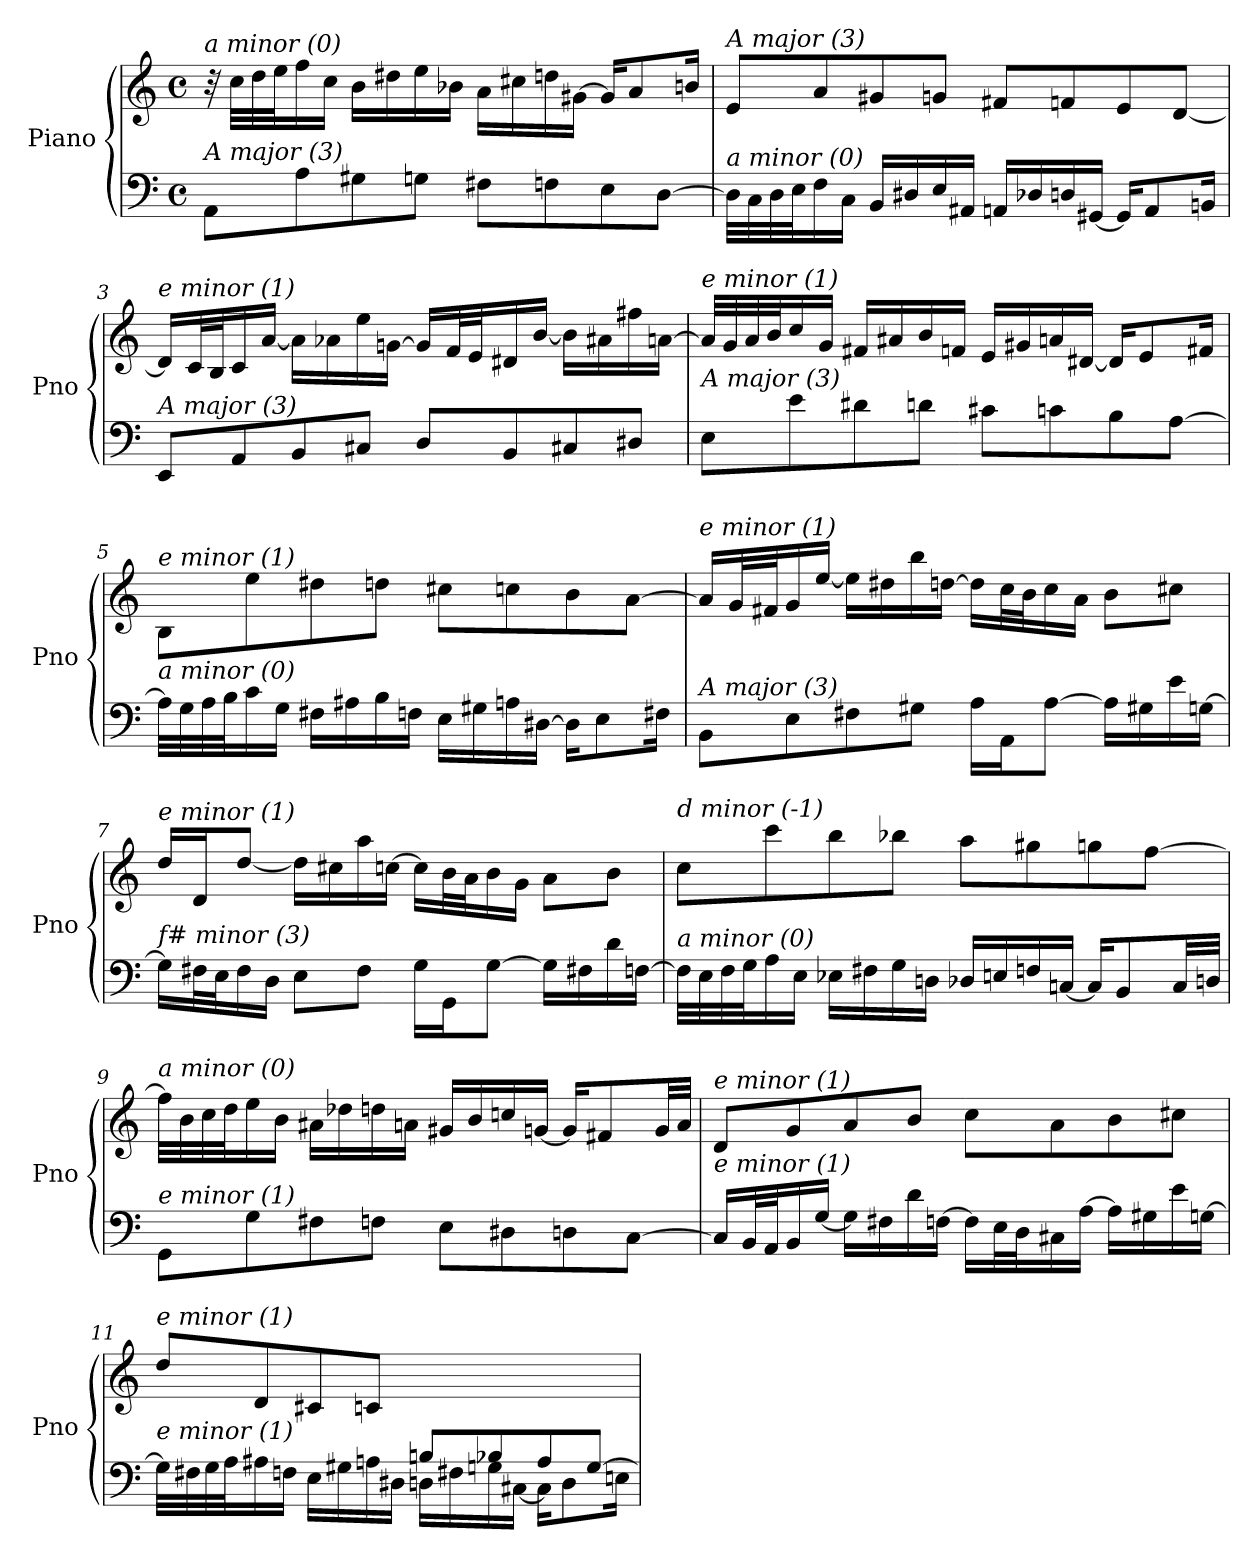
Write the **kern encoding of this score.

**kern	**kern
*part1	*part1
*staff2	*staff1
*I"Piano	*
*I'Pno	*
*clefF4	*clefG2
*k[]	*k[]
*M4/4	*M4/4
*met(c)	*met(c)
=1	=1
!	!LO:TX:i:t=a minor (0)
!LO:TX:i:t=A major (3)	!
8AA/L	32r
.	32cc\LLL
.	32dd\
.	32ee\J
8A\	16ff\
.	16cc\JJ
8G#X\	16b\LL
.	16dd#X\
8Gn\J	16ee\
.	16b-X\JJ
8F#X\L	16a\LL
.	16cc#X\
8Fn\	16ddn\
.	[16g#X\JJ
8E\	16g#/KL]
.	8a/
[8D\J	.
.	16bn/Jk
=2	=2
!	!LO:TX:i:t=A major (3)
!LO:TX:i:t=a minor (0)	!
32D\LLL]	8e/L
32C\	.
32D\	.
32E\J	.
16F\	8a/
16C\JJ	.
16BB/LL	8g#X/
16D#X/	.
16E/	8gn/J
16AA#Xi/JJ	.
16AA/LL	8f#X/L
16D-Xi/	.
16Dn/	8fn/
[16GG#X/JJ	.
16GG#/KL]	8e/
8AA/	.
.	[8d/J
16BBn/Jk	.
!!LO:LB:g=z
=3	=3
!	!LO:TX:i:t=e minor (1)
!LO:TX:i:t=A major (3)	!
8EE/L	16d/LL]
.	32c/L
.	32B/J
8AA/	16c/
.	[16a/JJ
8BB/	16a\LL]
.	16a-Xi\
8C#X/J	16ee\
.	[16gn\JJ
8D/L	16g/LL]
.	32f/L
.	32e/J
8BB/	16d#X/
.	[16b/JJ
8C#X/	16b\LL]
.	16a#X\
8D#Xj/J	16ff#X\
.	[16an\JJ
=4	=4
!	!LO:TX:i:t=e minor (1)
!LO:TX:i:t=A major (3)	!
8E\L	32a/LLL]
.	32g/
.	32a/
.	32b/J
8e\	16cc/
.	16g/JJ
8d#X\	16f#X/LL
.	16a#X/
8dn\J	16b/
.	16fn/JJ
8c#X\L	16e/LL
.	16g#X/
8cn\	16an/
.	[16d#X/JJ
8B\	16d#/KL]
.	8e/
[8A\J	.
.	16f#X/Jk
!!LO:LB:g=z
=5	=5
!	!LO:TX:i:t=e minor (1)
!LO:TX:i:t=a minor (0)	!
32A\LLL]	8B/L
32G\	.
32A\	.
32B\J	.
16c\	8ee\
16G\JJ	.
16F#X\LL	8dd#X\
16A#X\	.
16B\	8ddn\J
16Fn\JJ	.
16E\LL	8cc#X\L
16G#X\	.
16An\	8ccn\
[16D#X\JJ	.
16D#\KL]	8b\
8E\	.
.	[8a\J
16F#X\Jk	.
=6	=6
!	!LO:TX:i:t=e minor (1)
!LO:TX:i:t=A major (3)	!
8BB\L	16a/LL]
.	32g/L
.	32f#X/J
8E\	16g/
.	[16ee/JJ
8F#X\	16ee\LL]
.	16dd#X\
8G#X\J	16bb\
.	[16ddn\JJ
16A\LL	16dd\LL]
16AA\J	32cc\L
.	32b\J
[8A\J	16cc\
.	16a\JJ
16A\LL]	8b\L
16G#X\	.
16e\	8cc#X\J
[16Gn\JJ	.
!!LO:LB:g=z
=7	=7
!	!LO:TX:i:t=e minor (1)
!LO:TX:i:t=f# minor (3)	!
16G\LL]	16dd/LL
32F#X\L	16d/J
32E\J	.
16F#\	[8dd/J
16D\JJ	.
8E\L	16dd\LL]
.	16cc#X\
8F#\J	16aa\
.	[16ccn\JJ
16G\LL	16cc\LL]
16GG\J	32b\L
.	32a\J
[8G\J	16b\
.	16g\JJ
16G\LL]	8a\L
16F#X\	.
16d\	8b\J
[16Fn\JJ	.
=8	=8
!	!LO:TX:i:t=d minor (-1)
!LO:TX:i:t=a minor (0)	!
32F\LLL]	8cc\L
32E\	.
32F\	.
32G\J	.
16A\	8ccc\
16E\JJ	.
16E-Xi\LL	8bb\
16F#X\	.
16G\	8bb-X\J
16Dn\JJ	.
16D-Xi/LL	8aa\L
16E/	.
16Fn/	8gg#Xi\
[16Cn/JJ	.
16C/KL]	8gg\
8BB/	.
.	[8ff\J
32C/LL	.
32D/JJJ	.
!!LO:LB:g=z
=9	=9
!	!LO:TX:i:t=a minor (0)
!LO:TX:i:t=e minor (1)	!
8GG\L	32ff\LLL]
.	32b\
.	32cc\
.	32dd\J
8G\	16ee\
.	16b\JJ
8F#X\	16a#X\LL
.	16dd-Xi\
8Fn\J	16dd\
.	16an\JJ
8E\L	16g#X/LL
.	16b/
8D#Xi\	16ccn/
.	[16gn/JJ
8D\	16g/KL]
.	8f#X/
[8C\J	.
.	32g/LL
.	32a/JJJ
=10	=10
!	!LO:TX:i:t=e minor (1)
!LO:TX:i:t=e minor (1)	!
16C/LL]	8d/L
32BB/L	.
32AA/J	.
16BB/	8g/
[16G/JJ	.
16G\LL]	8a/
16F#X\	.
16d\	8b/J
[16Fn\JJ	.
16F\LL]	8cc\L
32E\L	.
32D\J	.
16C#X\	8a\
[16A\JJ	.
16A\LL]	8b\
16G#X\	.
16e\	8cc#X\J
[16Gn\JJ	.
!!LO:PB:g=z
=11	=11
*^	*
!	!	!LO:TX:i:t=e minor (1)
!LO:TX:i:t=e minor (1)	!	!
2ryy	32G\LLL]	8dd/L
.	32F#X\	.
.	32G\	.
.	32A\J	.
.	16A#Xi\	8d/
.	16Fn\JJ	.
.	16E\LL	8c#X/
.	16G#X\	.
.	16A\	8cn/J
.	16D#Xi\JJ	.
8Bn/L	16D\LL	2ryy
.	16F#X\	.
8B-X/	16Gn\	.
.	[16C#X\JJ	.
8A/	16C#\KL]	.
.	8D\	.
[8G/J	.	.
.	16En\Jk	.
*v	*v	*
=	=
*-	*-
